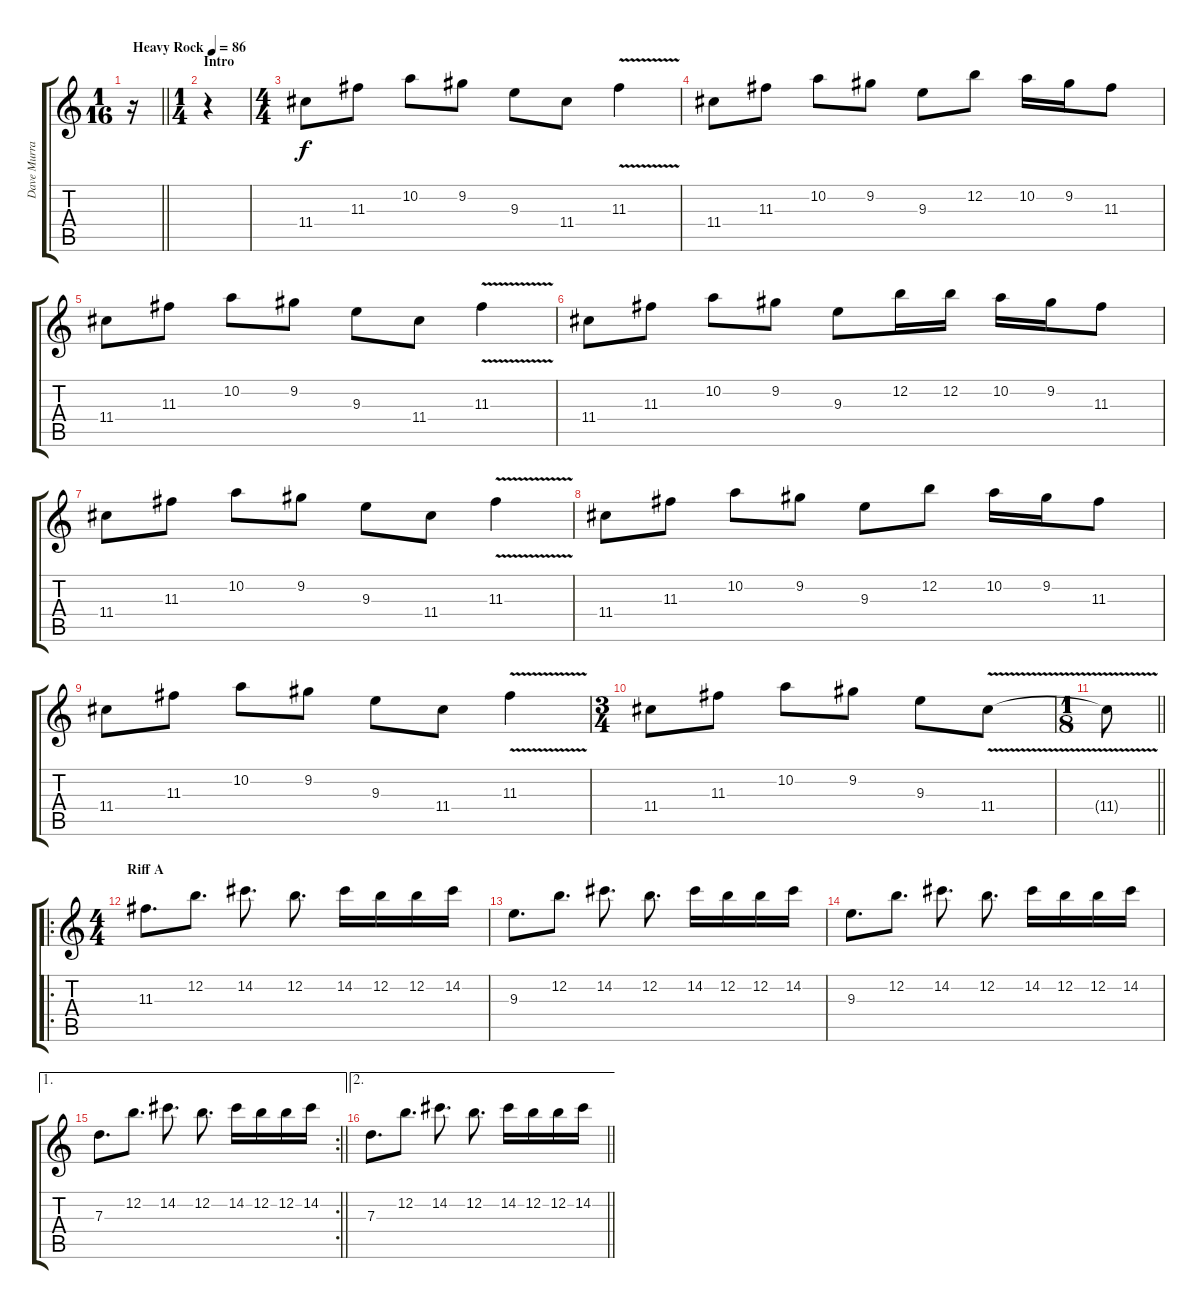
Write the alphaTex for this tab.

\track ("Dave Murray" "Dave Murra") {instrument distortionguitar}
\staff {score tabs}
\tuning (E4 B3 G3 D3 A2 E2) {hide}
\ts (1 16)
\tempo (86 "Heavy Rock")
\clef g2
\barLineRight lightlight
\ks c
r.16{dy f instrument distortionguitar} |
\ts (1 4)
\section ("" "Intro")
r.4 |
\ts (4 4)
11.4.8 11.3.8 10.2.8 9.2.8 9.3.8 11.4.8 11.3{v}.4 |
11.4.8 11.3.8 10.2.8 9.2.8 9.3.8 12.2.8 10.2.16 9.2.16 11.3.8 |
11.4.8 11.3.8 10.2.8 9.2.8 9.3.8 11.4.8 11.3{v}.4 |
11.4.8 11.3.8 10.2.8 9.2.8 9.3.8 12.2.16 12.2.16 10.2.16 9.2.16 11.3.8 |
11.4.8 11.3.8 10.2.8 9.2.8 9.3.8 11.4.8 11.3{v}.4 |
11.4.8 11.3.8 10.2.8 9.2.8 9.3.8 12.2.8 10.2.16 9.2.16 11.3.8 |
11.4.8 11.3.8 10.2.8 9.2.8 9.3.8 11.4.8 11.3{v}.4 |
\ts (3 4)
11.4.8 11.3.8 10.2.8 9.2.8 9.3.8 11.4{v}.8 |
\ts (1 8)
\barLineRight lightlight
11.4{t}.8 |
\ro
\ts (4 4)
\section ("" "Riff A")
11.3.8{d} 12.2.8{d} 14.2.8{d} 12.2.8{d} 14.2.16 12.2.16 12.2.16 14.2.16 |
9.3.8{d} 12.2.8{d} 14.2.8{d} 12.2.8{d} 14.2.16 12.2.16 12.2.16 14.2.16 |
9.3.8{d} 12.2.8{d} 14.2.8{d} 12.2.8{d} 14.2.16 12.2.16 12.2.16 14.2.16 |
\ae 1
\rc 2
\barLineRight lightlight
7.3.8{d} 12.2.8{d} 14.2.8{d} 12.2.8{d} 14.2.16 12.2.16 12.2.16 14.2.16 |
\ae 2
\barLineRight lightlight
7.3.8{d} 12.2.8{d} 14.2.8{d} 12.2.8{d} 14.2.16 12.2.16 12.2.16 14.2.16
